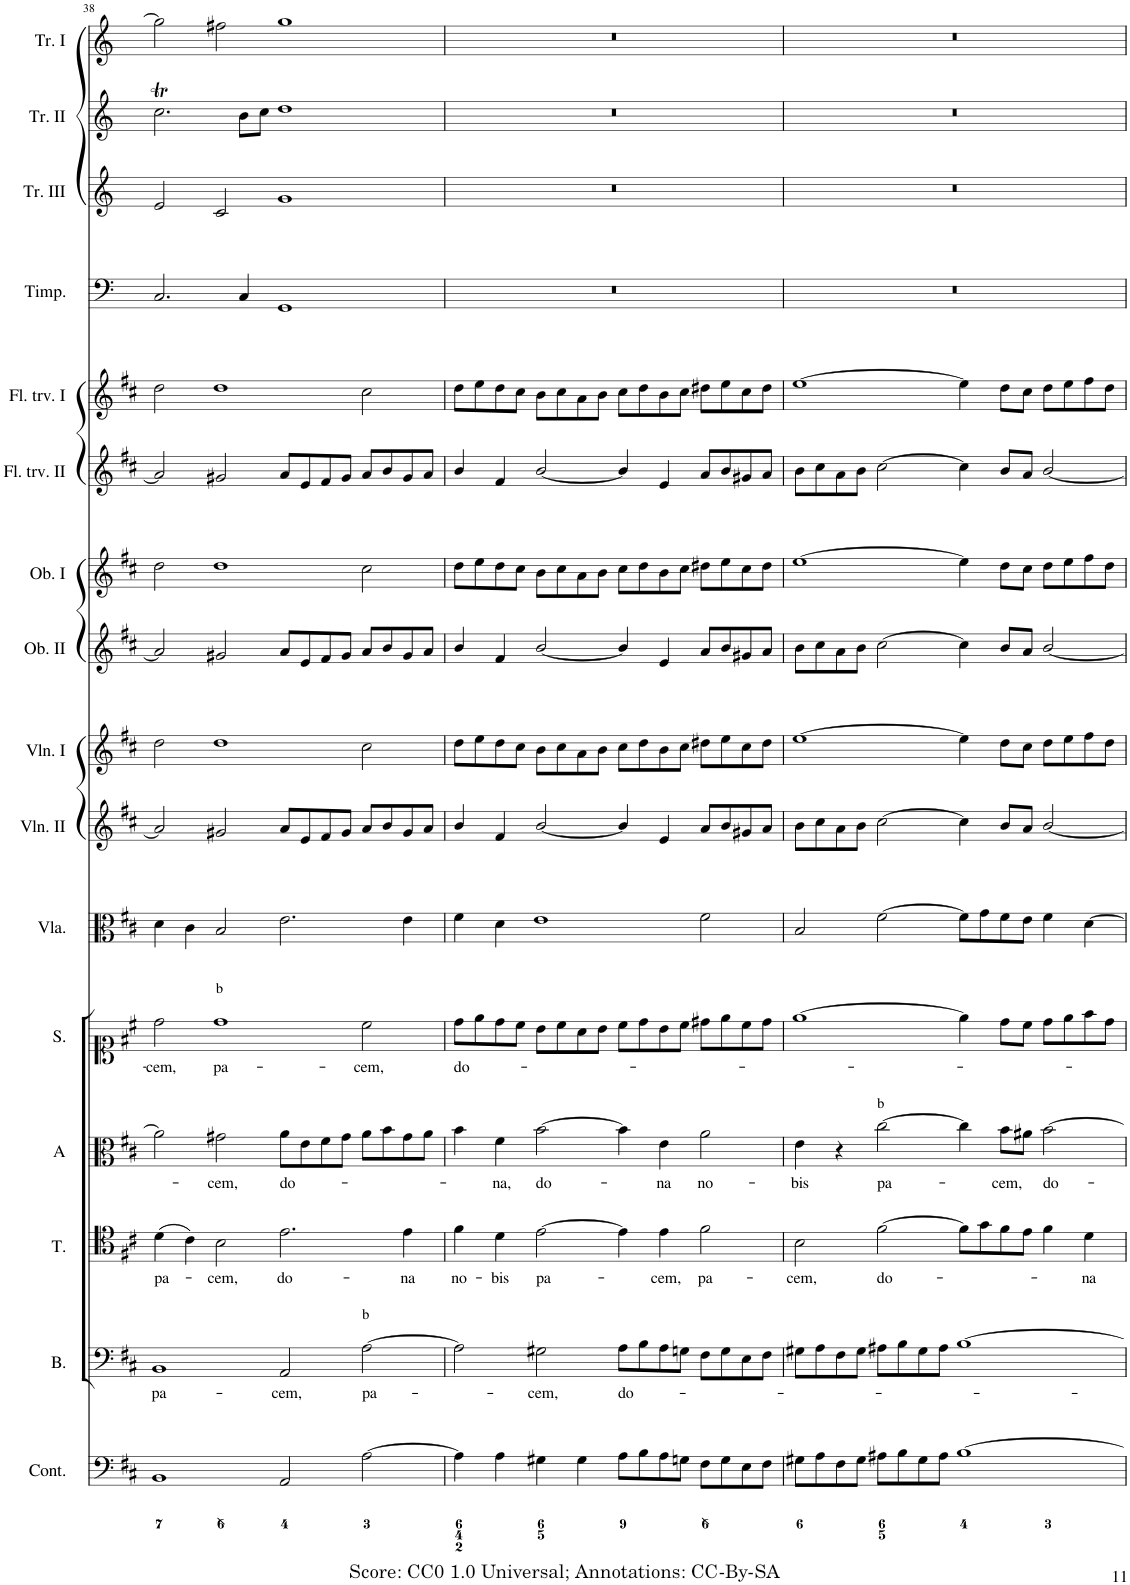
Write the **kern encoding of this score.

**kern	**kern	**text	**kern	**text	**kern	**text	**kern	**text	**kern	**kern	**kern	**kern	**kern	**kern	**kern	**kern	**kern	**kern	**kern
*part16	*part15	*part15	*part14	*part14	*part13	*part13	*part12	*part12	*part11	*part10	*part9	*part8	*part7	*part6	*part5	*part4	*part3	*part2	*part1
*staff16	*staff15	*staff15	*staff14	*staff14	*staff13	*staff13	*staff12	*staff12	*staff11	*staff10	*staff9	*staff8	*staff7	*staff6	*staff5	*staff4	*staff3	*staff2	*staff1
*I"Continuo [Figured bass from mvt 6: &quot;Gratias&quot;]	*I"Basso	*	*I"Tenore	*	*I"Alt	*	*I"Soprano	*	*I"Viola	*I"Violino II	*I"Violino I	*I"Oboe II	*I"Oboe I	*I"Flauto traverso II	*I"Flauto traverso I	*I"Timpani	*I"Tromba III	*I"Tromba II	*I"Tromba I
*I'Cont.	*I'B.	*	*I'T.	*	*I'A	*	*I'S.	*	*I'Vla.	*I'Vln. II	*I'Vln. I	*I'Ob. II	*I'Ob. I	*I'Fl. trv. II	*I'Fl. trv. I	*I'Timp.	*I'Tr. III	*I'Tr. II	*I'Tr. I
!!LO:PB:g=z
*clefF4	*clefF4	*	*clefC4	*	*clefC3	*	*clefC1	*	*clefC3	*clefG2	*clefG2	*clefG2	*clefG2	*clefG2	*clefG2	*clefF4	*clefG2	*clefG2	*clefG2
*	*	*	*	*	*	*	*	*	*	*	*	*	*	*	*	*Trd-1c-2	*Trd-1c-2	*Trd-1c-2	*Trd-1c-2
*k[f#c#]	*k[f#c#]	*	*k[f#c#]	*	*k[f#c#]	*	*k[f#c#]	*	*k[f#c#]	*k[f#c#]	*k[f#c#]	*k[f#c#]	*k[f#c#]	*k[f#c#]	*k[f#c#]	*k[]	*k[]	*k[]	*k[]
*M4/2	*M4/2	*	*M4/2	*	*M4/2	*	*M4/2	*	*M4/2	*M4/2	*M4/2	*M4/2	*M4/2	*M4/2	*M4/2	*M4/2	*M4/2	*M4/2	*M4/2
*met(c|)	*met(c|)	*	*met(c|)	*	*met(c|)	*	*met(c|)	*	*met(c|)	*met(c|)	*met(c|)	*met(c|)	*met(c|)	*met(c|)	*met(c|)	*met(c|)	*met(c|)	*met(c|)	*met(c|)
=38	=38	=38	=38	=38	=38	=38	=38	=38	=38	=38	=38	=38	=38	=38	=38	=38	=38	=38	=38
!	!	!LO:LY:b	!	!LO:LY:b	!	!	!	!LO:LY:b	!	!	!	!	!	!	!	!	!	!	!
1BB	1BB	pa-	(4d\	pa-	2a\]	.	2dd\	-cem,	4d\	2a/]	2dd\	2a/]	2dd\	2a/]	2dd\	2.C/	2e/	2.ccT\	2gg\]
.	.	.	4c#\)	.	.	.	.	.	4c#\	.	.	.	.	.	.	.	.	.	.
!	!	!	!	!	!	!	!LO:TX:a:t=b	!	!	!	!	!	!	!	!	!	!	!	!
!	!	!	!	!LO:LY:b	!	!LO:LY:b	!	!LO:LY:b	!	!	!	!	!	!	!	!	!	!	!
.	.	.	2B\	-cem,	2g#X\	-cem,	1dd	pa-	2B/	2g#X/	1dd	2g#X/	1dd	2g#X/	1dd	.	2c/	.	2ff#X\
.	.	.	.	.	.	.	.	.	.	.	.	.	.	.	.	4C/	.	8b\L	.
.	.	.	.	.	.	.	.	.	.	.	.	.	.	.	.	.	.	8cc\J	.
!	!	!LO:LY:b	!	!LO:LY:b	!	!LO:LY:b	!	!	!	!	!	!	!	!	!	!	!	!	!
2AA/	2AA/	-cem,	2.e\	do-	8a\L	do-	.	.	2.e\	8a/L	.	8a/L	.	8a/L	.	1GG	1g	1dd	1gg
.	.	.	.	.	8e\	.	.	.	.	8e/	.	8e/	.	8e/	.	.	.	.	.
.	.	.	.	.	8f#\	.	.	.	.	8f#/	.	8f#/	.	8f#/	.	.	.	.	.
.	.	.	.	.	8g#\J	.	.	.	.	8g#/J	.	8g#/J	.	8g#/J	.	.	.	.	.
!	!LO:TX:a:t=b	!	!	!	!	!	!	!	!	!	!	!	!	!	!	!	!	!	!
!	!	!LO:LY:b	!	!	!	!	!	!LO:LY:b	!	!	!	!	!	!	!	!	!	!	!
[2A\	[2A\	pa-	.	.	8a\L	.	2cc#\	-cem,	.	8a/L	2cc#\	8a/L	2cc#\	8a/L	2cc#\	.	.	.	.
.	.	.	.	.	8b\	.	.	.	.	8b/	.	8b/	.	8b/	.	.	.	.	.
!	!	!	!	!LO:LY:b	!	!	!	!	!	!	!	!	!	!	!	!	!	!	!
.	.	.	4e\	-na	8g#\	.	.	.	4e\	8g#/	.	8g#/	.	8g#/	.	.	.	.	.
.	.	.	.	.	8a\J	.	.	.	.	8a/J	.	8a/J	.	8a/J	.	.	.	.	.
=39	=39	=39	=39	=39	=39	=39	=39	=39	=39	=39	=39	=39	=39	=39	=39	=39	=39	=39	=39
!	!	!	!	!LO:LY:b	!	!	!	!LO:LY:b	!	!	!	!	!	!	!	!	!	!	!
4A\]	2A\]	.	4f#\	no-	4b\	.	8dd\L	do-	4f#\	4b/	8dd\L	4b/	8dd\L	4b/	8dd\L	0r	0r	0r	0r
.	.	.	.	.	.	.	8ee\	.	.	.	8ee\	.	8ee\	.	8ee\	.	.	.	.
!	!	!	!	!LO:LY:b	!	!LO:LY:b	!	!	!	!	!	!	!	!	!	!	!	!	!
4A\	.	.	4d\	-bis	4f#\	-na,	8dd\	.	4d\	4f#/	8dd\	4f#/	8dd\	4f#/	8dd\	.	.	.	.
.	.	.	.	.	.	.	8cc#\J	.	.	.	8cc#\J	.	8cc#\J	.	8cc#\J	.	.	.	.
!	!	!LO:LY:b	!	!LO:LY:b	!	!LO:LY:b	!	!	!	!	!	!	!	!	!	!	!	!	!
4G#X\	2G#X\	-cem,	[2e\	pa-	[2b\	do-	8b\L	.	1e	[2b/	8b\L	[2b/	8b\L	[2b/	8b\L	.	.	.	.
.	.	.	.	.	.	.	8cc#\	.	.	.	8cc#\	.	8cc#\	.	8cc#\	.	.	.	.
4G#\	.	.	.	.	.	.	8a\	.	.	.	8a\	.	8a\	.	8a\	.	.	.	.
.	.	.	.	.	.	.	8b\J	.	.	.	8b\J	.	8b\J	.	8b\J	.	.	.	.
!	!	!LO:LY:b	!	!	!	!	!	!	!	!	!	!	!	!	!	!	!	!	!
8A\L	8A\L	do-	4e\]	.	4b\]	.	8cc#\L	.	.	4b/]	8cc#\L	4b/]	8cc#\L	4b/]	8cc#\L	.	.	.	.
8B\	8B\	.	.	.	.	.	8dd\	.	.	.	8dd\	.	8dd\	.	8dd\	.	.	.	.
!	!	!	!	!LO:LY:b	!	!LO:LY:b	!	!	!	!	!	!	!	!	!	!	!	!	!
8A\	8A\	.	4e\	-cem,	4e\	-na	8b\	.	.	4e/	8b\	4e/	8b\	4e/	8b\	.	.	.	.
8Gn\J	8Gn\J	.	.	.	.	.	8cc#\J	.	.	.	8cc#\J	.	8cc#\J	.	8cc#\J	.	.	.	.
!	!	!	!	!LO:LY:b	!	!LO:LY:b	!	!	!	!	!	!	!	!	!	!	!	!	!
8F#\L	8F#\L	.	2f#\	pa-	2a\	no-	8dd#X\L	.	2f#\	8a/L	8dd#X\L	8a/L	8dd#X\L	8a/L	8dd#X\L	.	.	.	.
8G\	8G\	.	.	.	.	.	8ee\	.	.	8b/	8ee\	8b/	8ee\	8b/	8ee\	.	.	.	.
8E\	8E\	.	.	.	.	.	8cc#\	.	.	8g#X/	8cc#\	8g#X/	8cc#\	8g#X/	8cc#\	.	.	.	.
8F#\J	8F#\J	.	.	.	.	.	8dd#\J	.	.	8a/J	8dd#\J	8a/J	8dd#\J	8a/J	8dd#\J	.	.	.	.
=40	=40	=40	=40	=40	=40	=40	=40	=40	=40	=40	=40	=40	=40	=40	=40	=40	=40	=40	=40
!	!	!	!	!LO:LY:b	!	!LO:LY:b	!	!	!	!	!	!	!	!	!	!	!	!	!
8G#X\L	8G#X\L	.	2B\	-cem,	4e\	-bis	[1ee	.	2B/	8b\L	[1ee	8b\L	[1ee	8b\L	[1ee	0r	0r	0r	0r
8A\	8A\	.	.	.	.	.	.	.	.	8cc#\	.	8cc#\	.	8cc#\	.	.	.	.	.
8F#\	8F#\	.	.	.	4r	.	.	.	.	8a\	.	8a\	.	8a\	.	.	.	.	.
8G#\J	8G#\J	.	.	.	.	.	.	.	.	8b\J	.	8b\J	.	8b\J	.	.	.	.	.
!	!	!	!	!	!LO:TX:a:t=b	!	!	!	!	!	!	!	!	!	!	!	!	!	!
!	!	!	!	!LO:LY:b	!	!LO:LY:b	!	!	!	!	!	!	!	!	!	!	!	!	!
8A#X\L	8A#X\L	.	[2f#\	do-	[2cc#\	pa-	.	.	[2f#\	[2cc#\	.	[2cc#\	.	[2cc#\	.	.	.	.	.
8B\	8B\	.	.	.	.	.	.	.	.	.	.	.	.	.	.	.	.	.	.
8G#\	8G#\	.	.	.	.	.	.	.	.	.	.	.	.	.	.	.	.	.	.
8A#\J	8A#\J	.	.	.	.	.	.	.	.	.	.	.	.	.	.	.	.	.	.
[1B	[1B	.	8f#\L]	.	4cc#\]	.	4ee\]	.	8f#\L]	4cc#\]	4ee\]	4cc#\]	4ee\]	4cc#\]	4ee\]	.	.	.	.
.	.	.	8g\	.	.	.	.	.	8g\	.	.	.	.	.	.	.	.	.	.
!	!	!	!	!	!	!LO:LY:b	!	!	!	!	!	!	!	!	!	!	!	!	!
.	.	.	8f#\	.	8b\L	cem,	8dd\L	.	8f#\	8b/L	8dd\L	8b/L	8dd\L	8b/L	8dd\L	.	.	.	.
.	.	.	8e\J	.	8a#X\J	.	8cc#\J	.	8e\J	8a/J	8cc#\J	8a/J	8cc#\J	8a/J	8cc#\J	.	.	.	.
!	!	!	!	!	!	!LO:LY:b	!	!	!	!	!	!	!	!	!	!	!	!	!
.	.	.	4f#\	.	[2b\	do-	8dd\L	.	4f#\	[2b/	8dd\L	[2b/	8dd\L	[2b/	8dd\L	.	.	.	.
.	.	.	.	.	.	.	8ee\	.	.	.	8ee\	.	8ee\	.	8ee\	.	.	.	.
!	!	!	!	!LO:LY:b	!	!	!	!	!	!	!	!	!	!	!	!	!	!	!
.	.	.	4d\	-na	.	.	8ff#\	.	[4d\	.	8ff#\	.	8ff#\	.	8ff#\	.	.	.	.
.	.	.	.	.	.	.	8dd\J	.	.	.	8dd\J	.	8dd\J	.	8dd\J	.	.	.	.
=	=	=	=	=	=	=	=	=	=	=	=	=	=	=	=	=	=	=	=
*-	*-	*-	*-	*-	*-	*-	*-	*-	*-	*-	*-	*-	*-	*-	*-	*-	*-	*-	*-
